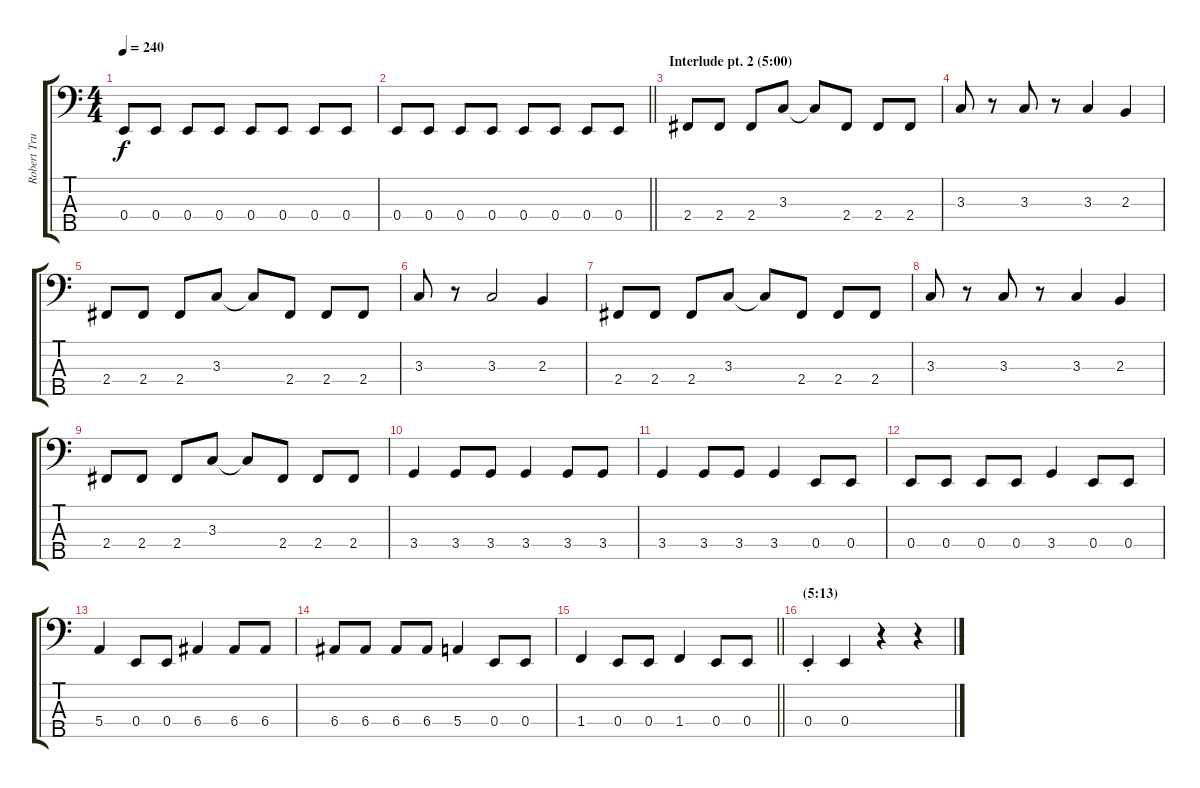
\track ("Robert Trujilo" "Robert Tru") {instrument electricbassfinger}
\staff {score tabs}
\tuning (G2 D2 A1 E1 B0) {hide}
\ts (4 4)
\tempo 240
\clef f4
\ks c
0.4.8{dy f} 0.4.8 0.4.8 0.4.8 0.4.8 0.4.8 0.4.8 0.4.8 |
\barLineRight lightlight
0.4.8 0.4.8 0.4.8 0.4.8 0.4.8 0.4.8 0.4.8 0.4.8 |
\section ("" "Interlude pt. 2 (5:00)")
2.4.8 2.4.8 2.4.8 3.3.8 3.3{t}.8 2.4.8 2.4.8 2.4.8 |
3.3.8 r.8 3.3.8 r.8 3.3.4 2.3.4 |
2.4.8 2.4.8 2.4.8 3.3.8 3.3{t}.8 2.4.8 2.4.8 2.4.8 |
3.3.8 r.8 3.3.2 2.3.4 |
2.4.8 2.4.8 2.4.8 3.3.8 3.3{t}.8 2.4.8 2.4.8 2.4.8 |
3.3.8 r.8 3.3.8 r.8 3.3.4 2.3.4 |
2.4.8 2.4.8 2.4.8 3.3.8 3.3{t}.8 2.4.8 2.4.8 2.4.8 |
3.4.4 3.4.8 3.4.8 3.4.4 3.4.8 3.4.8 |
3.4.4 3.4.8 3.4.8 3.4.4 0.4.8 0.4.8 |
0.4.8 0.4.8 0.4.8 0.4.8 3.4.4 0.4.8 0.4.8 |
5.4.4 0.4.8 0.4.8 6.4.4 6.4.8 6.4.8 |
6.4.8 6.4.8 6.4.8 6.4.8 5.4.4 0.4.8 0.4.8 |
\barLineRight lightlight
1.4.4 0.4.8 0.4.8 1.4.4 0.4.8 0.4.8 |
\section ("" "(5:13)")
0.4{st}.4 0.4.4 r.4 r.4
